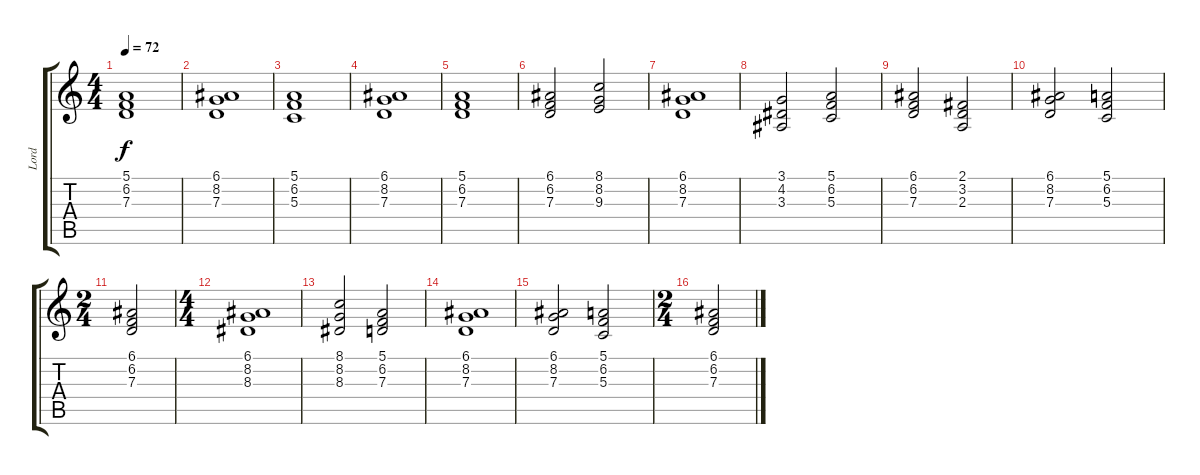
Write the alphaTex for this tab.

\track ("Lord" "Lord") {instrument drawbarorgan}
\staff {score tabs}
\tuning (E4 B3 G3 D3 A2 E2) {hide}
\ts (4 4)
\tempo 72
\clef g2
\ks c
(5.1 6.2 7.3).1{dy f} |
(6.1 8.2 7.3).1 |
(5.1 6.2 5.3).1 |
(6.1 8.2 7.3).1 |
(5.1 6.2 7.3).1 |
(6.1 6.2 7.3).2{balance 13} (8.1 8.2 9.3).2 |
(6.1 8.2 7.3).1 |
(3.1 4.2 3.3).2 (5.1 6.2 5.3).2 |
(6.1 6.2 7.3).2 (2.1 3.2 2.3).2 |
(6.1 8.2 7.3).2 (5.1 6.2 5.3).2 |
\ts (2 4)
(6.1 6.2 7.3).2 |
\ts (4 4)
(6.1 8.2 8.3).1 |
(8.1 8.2 8.3).2 (5.1 6.2 7.3).2 |
(6.1 8.2 7.3).1 |
(6.1 8.2 7.3).2 (5.1 6.2 5.3).2 |
\ts (2 4)
(6.1 6.2 7.3).2
